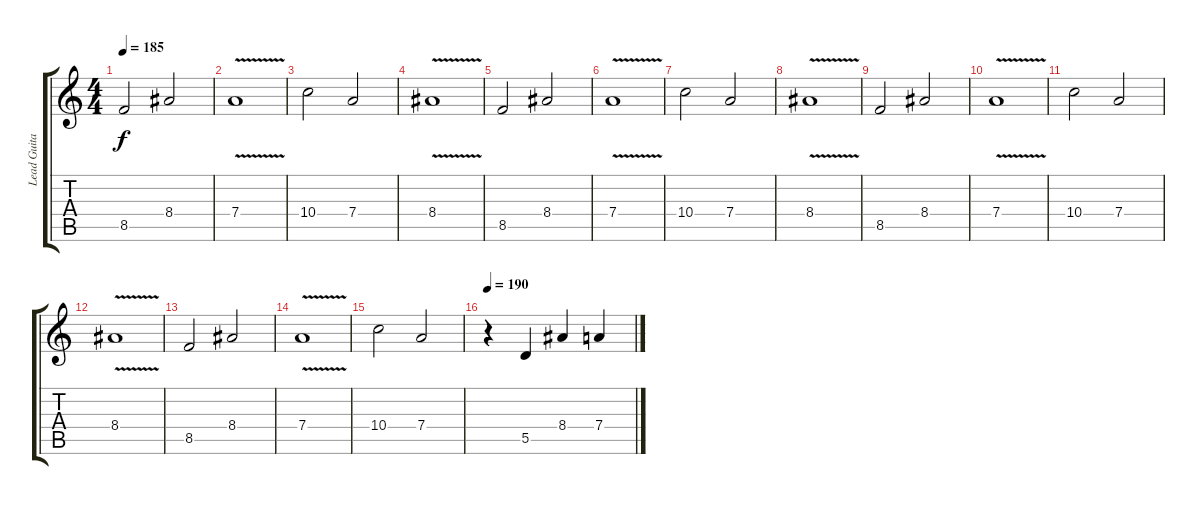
\track ("Lead Guitar" "Lead Guita") {instrument acousticguitarsteel}
\staff {score tabs}
\tuning (E4 B3 G3 D3 A2 D2) {hide}
\ts (4 4)
\tempo 185
\clef g2
\ks c
8.5.2{dy f} 8.4.2 |
7.4{v}.1 |
10.4.2 7.4.2 |
8.4{v}.1 |
8.5.2 8.4.2 |
7.4{v}.1 |
10.4.2 7.4.2 |
8.4{v}.1 |
8.5.2 8.4.2 |
7.4{v}.1 |
10.4.2 7.4.2 |
8.4{v}.1 |
8.5.2 8.4.2 |
7.4{v}.1 |
10.4.2 7.4.2 |
\tempo 190
r.4 5.5.4 8.4.4 7.4.4
